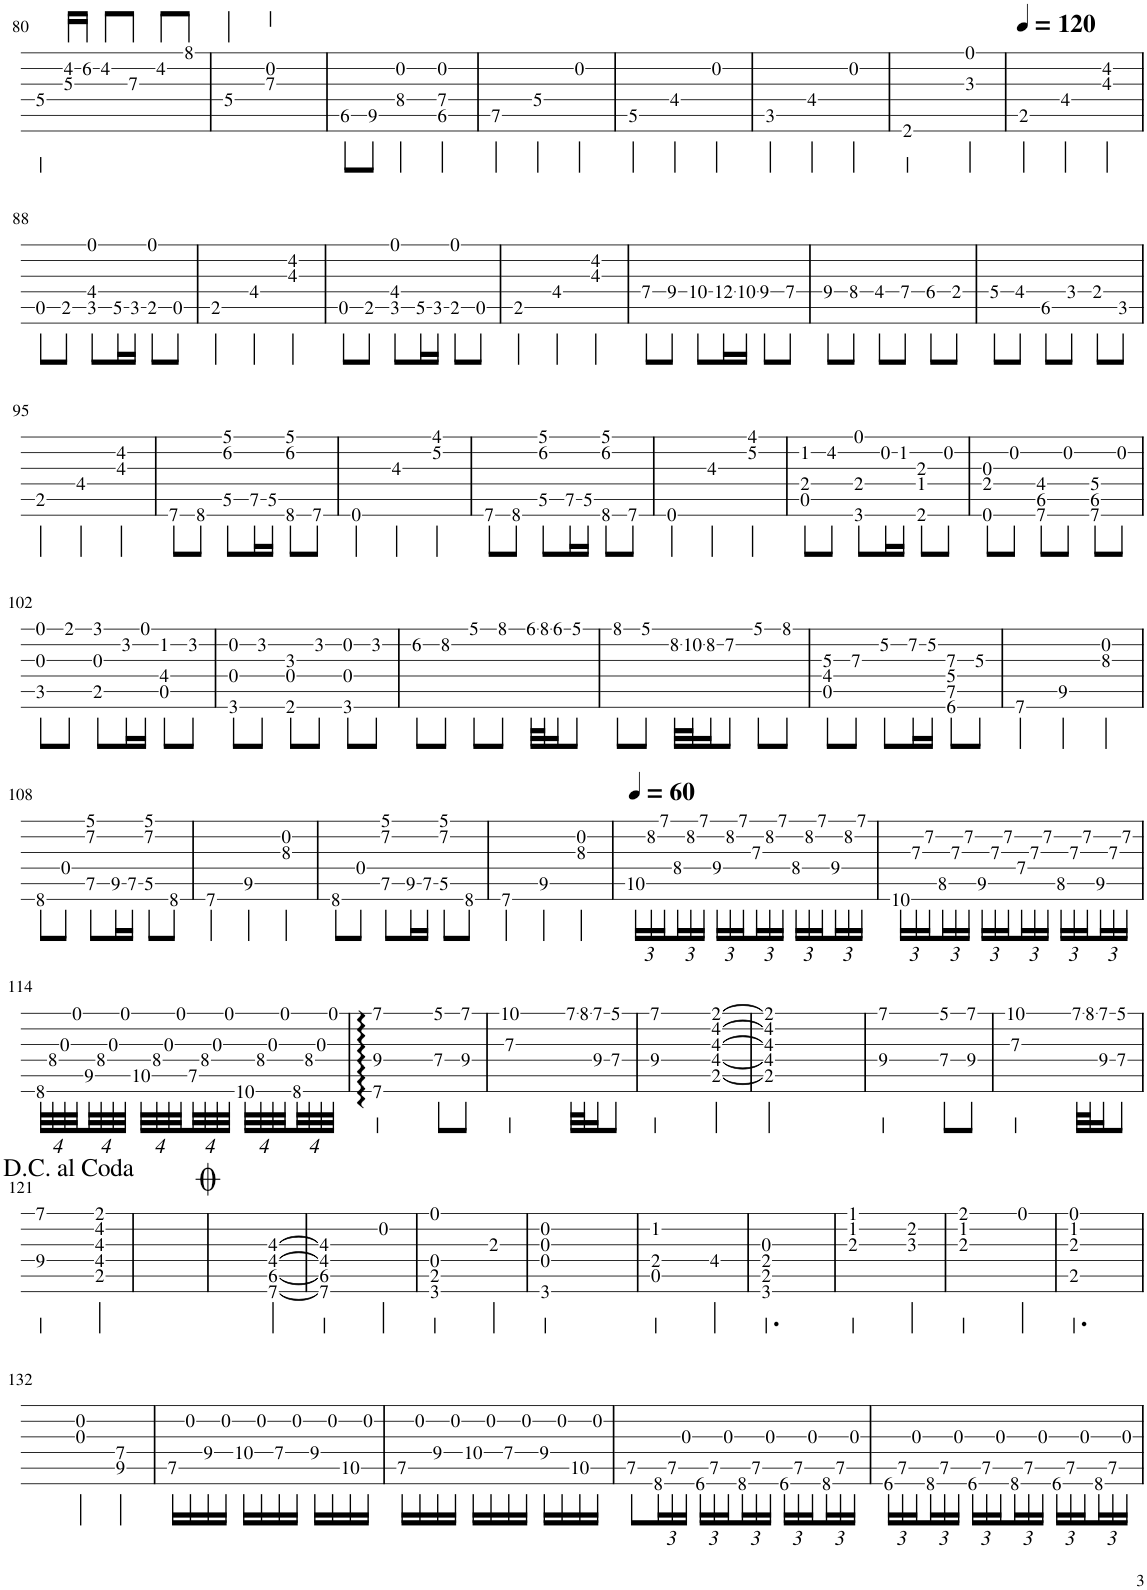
**kern
*part1
*staff1
*I"Klassische Gitarre
*I'Git.
!!LO:PB:g=z
*
*k[]
*M3/4
=80
*^
8r	2G\
16c/ 16e-/LL	.
16f/JJ	.
8e-/L	.
8d/J	.
8e-/L	4r
8cc/J	.
=81	=81
4G/	2.r
2d/ 2B/	.
*v	*v
=82
8E-\L
8F#\J
4B-\ 4B\
4E-\ 4A\ 4B\
=83
4E\
4G\
4B\
=84
4D\
4F#\
4B\
=85
4C\
4F#\
4B\
=86
2FF#\
4B-\ 4e\
=87
*MM120
4BB\
4F#\
4B\ 4e-\
!!LO:LB:g=z
=88
8AA\L
8BB\J
8C\ 8F#\ 8e\L
16D\L
16C\JJ
8BB\ 8e\L
8AA\J
=89
4BB\
4F#\
4B\ 4e-\
=90
8AA\L
8BB\J
8C\ 8F#\ 8e\L
16D\L
16C\JJ
8BB\ 8e\L
8AA\J
=91
4BB\
4F#\
4B\ 4e-\
=92
8A\L
8B\J
8c\L
16d\L
16c\JJ
8B\L
8A\J
=93
8B\L
8B-\J
8F#\L
8A\J
8G#\L
8E\J
=94
8G\L
8F#\J
8E-\L
8F\J
8E\L
8C\J
!!LO:LB:g=z
=95
4BB\
4F#\
4B\ 4e-\
=96
8BB\L
8C\J
8D\ 8f\ 8a\L
16E\L
16D\JJ
8C\ 8f\ 8a\L
8BB\J
=97
4EE\
4B\
4e\ 4g#\
=98
8BB\L
8C\J
8D\ 8f\ 8a\L
16E\L
16D\JJ
8C\ 8f\ 8a\L
8BB\J
=99
4EE\
4B\
4e\ 4g#\
=100
8AA\ 8E\ 8c\L
8e-\J
8GG\ 8E\ 8e\L
16B\L
16c\JJ
8FF#\ 8E-\ 8A\L
8B\J
=101
8EE\ 8E\ 8G\L
8B\J
8BB\ 8E-\ 8F#\L
8B\J
8BB\ 8E-\ 8G\L
8B\J
!!LO:LB:g=z
=102
8C\ 8G\ 8e\L
8f#\J
8BB\ 8G\ 8g\L
16d\L
16e\JJ
8AA\ 8F#\ 8c\L
8d\J
=103
8GG\ 8D\ 8B\L
8d\J
8FF#\ 8D\ 8B-\L
8d\J
8GG\ 8D\ 8B\L
8d\J
=104
8f\L
8g\J
8a\L
8cc\J
32b-\LLL
32cc\J
16b-\J
8a\J
=105
8cc\L
8a\J
32g\LLL
32a\J
16g\J
8f#\J
8a\L
8cc\J
=106
8AA\ 8F#\ 8c\L
8d\J
8e\L
16f#\L
16e\JJ
8BB-\ 8E\ 8G\ 8d\L
8c\J
=107
4BB\
4F#\
4e-\ 4B\
!!LO:LB:g=z
=108
8C\L
8D\J
8E\ 8f#\ 8a\L
16F#\L
16E\JJ
8D\ 8f#\ 8a\L
8C\J
=109
4BB\
4F#\
4e-\ 4B\
=110
8C\L
8D\J
8E\ 8f#\ 8a\L
16F#\L
16E\JJ
8D\ 8f#\ 8a\L
8C\J
=111
4BB\
4F#\
4e-\ 4B\
=112
*Xbrackettup
*MM60
24G\LL
24g\
24b\
24B-\
24g\
24b\JJ
24B\LL
24g\
24b\
24d\
24g\
24b\JJ
24B-\LL
24g\
24b\
24B\
24g\
24b\JJ
=113
24D\LL
24d\
24f#\
24F\
24d\
24f#\JJ
24F#\LL
24d\
24f#\
24A\
24d\
24f#\JJ
24F\LL
24d\
24f#\
24F#\
24d\
24f#\JJ
!!LO:LB:g=z
=114
32C\LLL
32B-\
32G\
32e\
32F#\
32B-\
32G\
32e\JJJ
32G\LLL
32B-\
32G\
32e\
32E\
32B-\
32G\
32e\JJJ
32D\LLL
32B-\
32G\
32e\
32C\
32B-\
32G\
32e\JJJ
=115
2BB\: 2B\: 2b\:
8A\ 8a\L
8B\ 8b\J
=116
2d\ 2dd\
32b\LLL
32cc\J
16B\ 16b\J
8A\ 8a\J
=117
2B\ 2b\
[4BB\ [4F#\ [4B\ [4e-\ [4f#\
=118
4BB\] 4F#\] 4B\] 4e-\] 4f#\]
2r
=119
2B\ 2b\
8A\ 8a\L
8B\ 8b\J
=120
2d\ 2dd\
32b\LLL
32cc\J
16B\ 16b\J
8A\ 8a\J
!!LO:LB:g=z
=121
2B\ 2b\
4BB\ 4F#\ 4B\ 4e-\ 4f#\
=122
2.r
=123
2r
[4BB\ [4E-\ [4F#\ [4B\
=124
2BB\] 2E-\] 2F#\] 2B\]
4B\
=125
2GG\ 2BB\ 2D\ 2e\
4A\
=126
2GG\ 2D\ 2G\ 2B\
4r
=127
2AA\ 2E\ 2c\
4F#\
=128
2.GG\ 2.BB\ 2.E\ 2.G\
=129
2A\ 2c\ 2f\
4B-\ 4c#\
=130
2A\ 2c\ 2f#\
4e\
=131
2.BB\ 2.A\ 2.c\ 2.e\
!!LO:LB:g=z
=132
4r
4G\ 4B\
4F#\ 4A\
=133
16E\LL
16B\
16B\
16B\JJ
16c\LL
16B\
16A\
16B\JJ
16B\LL
16B\
16G\
16B\JJ
=134
16E\LL
16B\
16B\
16B\JJ
16c\LL
16B\
16A\
16B\JJ
16B\LL
16B\
16G\
16B\JJ
=135
8E\L
24C\L
24E\
24G\JJ
24BB-\LL
24E\
24G\
24C\
24E\
24G\JJ
24BB-\LL
24E\
24G\
24C\
24E\
24G\JJ
=136
24BB-\LL
24E\
24G\
24C\
24E\
24G\JJ
24BB-\LL
24E\
24G\
24C\
24E\
24G\JJ
24BB-\LL
24E\
24G\
24C\
24E\
24G\JJ
=
*-
